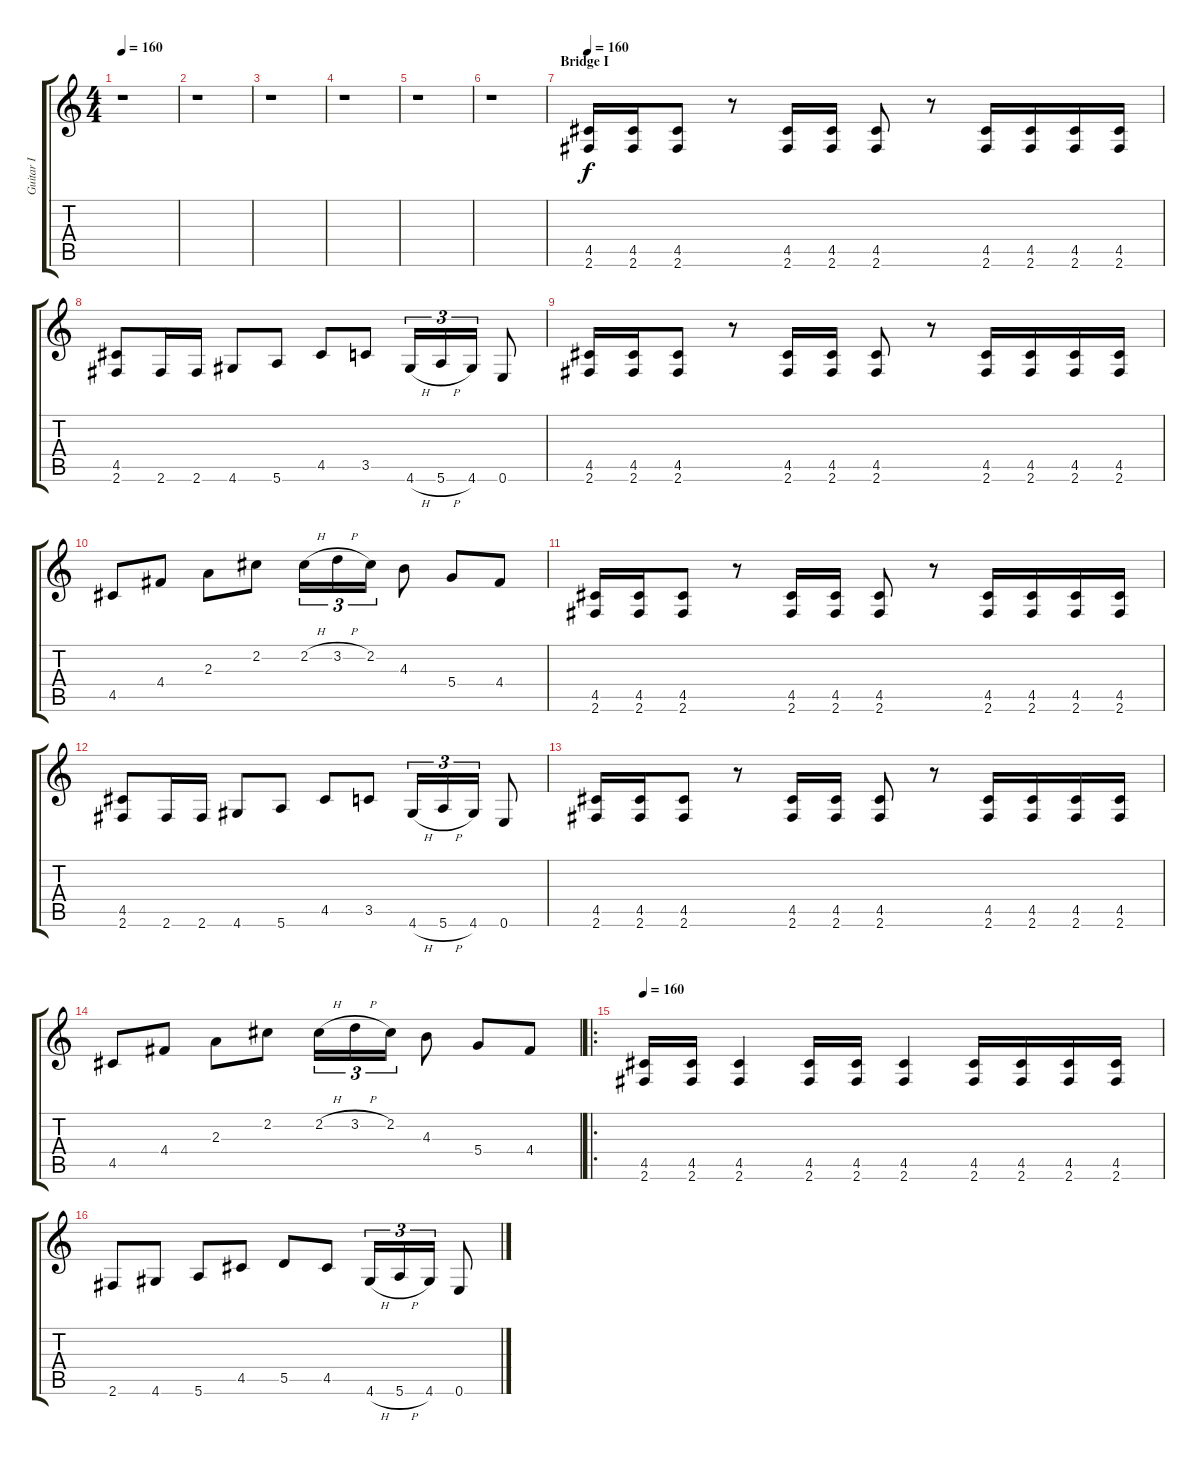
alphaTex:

\track ("Guitar I" "Guitar I") {instrument distortionguitar}
\staff {score tabs}
\tuning (E4 B3 G3 D3 A2 E2) {hide}
\ts (4 4)
\tempo 160
\clef g2
\ks c
r.1{dy f} |
r.1 |
r.1 |
r.1 |
r.1 |
r.1 |
\section ("" "Bridge I")
\tempo 160
(4.5 2.6).16 (4.5 2.6).16 (4.5 2.6).8 r.8 (4.5 2.6).16 (4.5 2.6).16 (4.5 2.6).8 r.8 (4.5 2.6).16 (4.5 2.6).16 (4.5 2.6).16 (4.5 2.6).16 |
(4.5 2.6).8 2.6.16 2.6.16 4.6.8 5.6.8 4.5.8 3.5.8 4.6{h}.16{tu (3 2)} 5.6{h}.16{tu (3 2)} 4.6.16{tu (3 2)} 0.6.8 |
(4.5 2.6).16 (4.5 2.6).16 (4.5 2.6).8 r.8 (4.5 2.6).16 (4.5 2.6).16 (4.5 2.6).8 r.8 (4.5 2.6).16 (4.5 2.6).16 (4.5 2.6).16 (4.5 2.6).16 |
4.5.8 4.4.8 2.3.8 2.2.8 2.2{h}.16{tu (3 2)} 3.2{h}.16{tu (3 2)} 2.2.16{tu (3 2)} 4.3.8 5.4.8 4.4.8 |
(4.5 2.6).16 (4.5 2.6).16 (4.5 2.6).8 r.8 (4.5 2.6).16 (4.5 2.6).16 (4.5 2.6).8 r.8 (4.5 2.6).16 (4.5 2.6).16 (4.5 2.6).16 (4.5 2.6).16 |
(4.5 2.6).8 2.6.16 2.6.16 4.6.8 5.6.8 4.5.8 3.5.8 4.6{h}.16{tu (3 2)} 5.6{h}.16{tu (3 2)} 4.6.16{tu (3 2)} 0.6.8 |
(4.5 2.6).16 (4.5 2.6).16 (4.5 2.6).8 r.8 (4.5 2.6).16 (4.5 2.6).16 (4.5 2.6).8 r.8 (4.5 2.6).16 (4.5 2.6).16 (4.5 2.6).16 (4.5 2.6).16 |
4.5.8 4.4.8 2.3.8 2.2.8 2.2{h}.16{tu (3 2)} 3.2{h}.16{tu (3 2)} 2.2.16{tu (3 2)} 4.3.8 5.4.8 4.4.8 |
\ro
\tempo 160
(4.5 2.6).16 (4.5 2.6).16 (4.5 2.6).4 (4.5 2.6).16 (4.5 2.6).16 (4.5 2.6).4 (4.5 2.6).16 (4.5 2.6).16 (4.5 2.6).16 (4.5 2.6).16 |
2.6.8 4.6.8 5.6.8 4.5.8 5.5.8 4.5.8 4.6{h}.16{tu (3 2)} 5.6{h}.16{tu (3 2)} 4.6.16{tu (3 2)} 0.6.8
